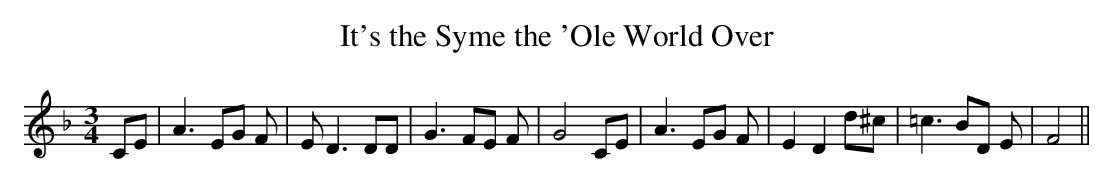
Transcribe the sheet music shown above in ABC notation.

X:1
T:It's the Syme the 'Ole World Over
M:3/4
L:1/8
K:F
 CE| A3 EG F| E D3 DD| G3 FE F| G4 CE| A3 EG F| E2 D2 d^c| =c3 BD E|\
 F4||
